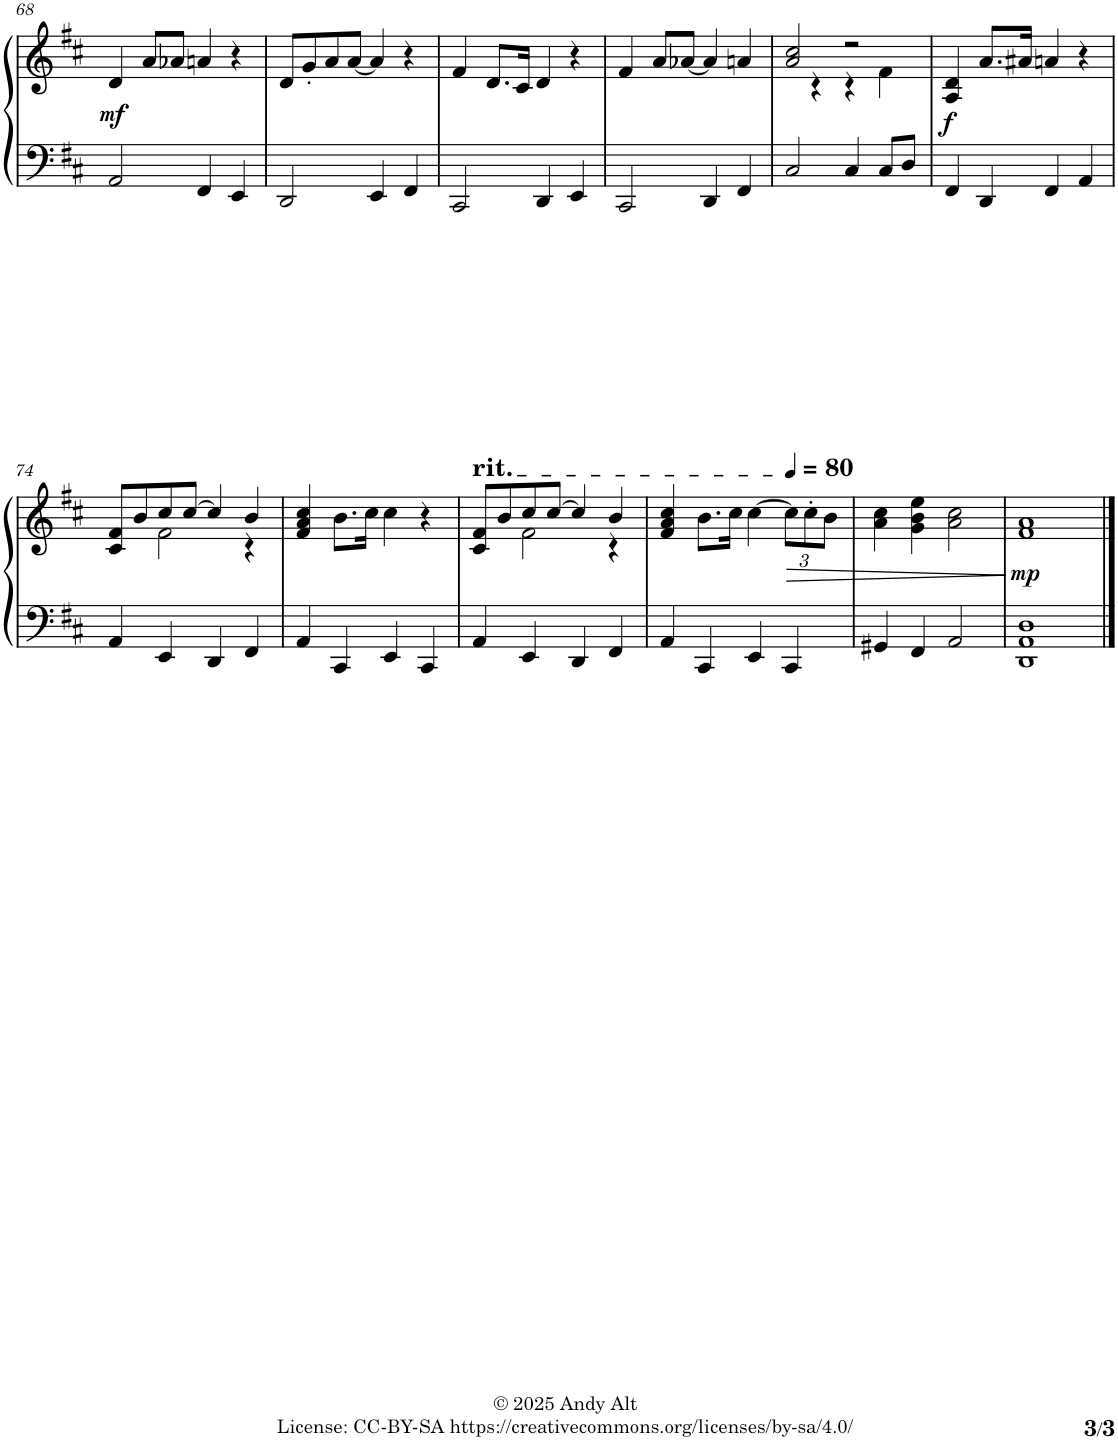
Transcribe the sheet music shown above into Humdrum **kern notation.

**kern	**kern	**dynam
*part1	*part1	*part1
*staff2	*staff1	*staff1/2
*I"Piano	*	*
*I'Pno.	*	*
!!LO:PB:g=z
*clefF4	*clefG2	*
*k[f#c#]	*k[f#c#]	*
*M4/4	*M4/4	*
=68	=68	=68
!	!	!LO:DY:b
2AA/	4d/	mf
.	8a/L	.
.	8a-X/J	.
4FF#/	4an/	.
4EE/	4r	.
=69	=69	=69
2DD/	8d/L	.
.	8g'/	.
.	8a/	.
.	[8a/J	.
4EE/	4a/]	.
4FF#/	4r	.
=70	=70	=70
2CC#/	4f#/	.
.	8.d/L	.
.	16c#/Jk	.
4DD/	4d/	.
4EE/	4r	.
=71	=71	=71
2CC#/	4f#/	.
.	8a/L	.
.	[8a-X/J	.
4DD/	4a-/]	.
4FF#/	4an/	.
=72	=72	=72
*	*^	*
2C#/	2a/ 2cc#/	4ryy	.
.	.	4r	.
4C#/	2r	4r	.
8C#/L	.	4f#\	.
8D/J	.	.	.
*	*v	*v	*
=73	=73	=73
!	!	!LO:DY:b
4FF#/	4A/ 4d/	f
4DD/	8.a/L	.
.	16a#X/Jk	.
4FF#/	4an/	.
4AA/	4r	.
!!LO:LB:g=z
=74	=74	=74
*	*^	*
4AA/	8c#/ 8f#/L	4ryy	.
.	8b/	.	.
4EE/	8cc#/	2f#\	.
.	[8cc#/J	.	.
4DD/	4cc#/]	.	.
4FF#/	4b/	4r	.
*	*v	*v	*
=75	=75	=75
4AA/	4f#/ 4a/ 4cc#/	.
4CC#/	8.b\L	.
.	16cc#\Jk	.
4EE/	4cc#\	.
4CC#/	4r	.
=76	=76	=76
*	*^	*
!	!LO:TX:a:t=rit.	!	!
4AA/	8c#/ 8f#/L	4ryy	.
.	8b/	.	.
4EE/	8cc#/	2f#\	.
.	[8cc#/J	.	.
4DD/	4cc#/]	.	.
4FF#/	4b/	4r	.
*	*v	*v	*
=77	=77	=77
4AA/	4f#/ 4a/ 4cc#/	.
4CC#/	8.b\L	.
.	16cc#\Jk	.
4EE/	[4cc#\	.
*	*Xbrackettup	*
*	*MM80	*
!	!	!LO:HP:b
4CC#/	12cc#\L]	>
.	12cc#'\	.
.	12b\J	.
=78	=78	=78
4GG#X/	4a\ 4cc#\	.
4FF#/	4g\ 4b\ 4ee\	.
2AA/	2a\ 2cc#\	.
.	.	]
=79	=79	=79
!	!	!LO:DY:b
1DD 1AA 1D	1f# 1a	mp
==	==	==
*-	*-	*-
